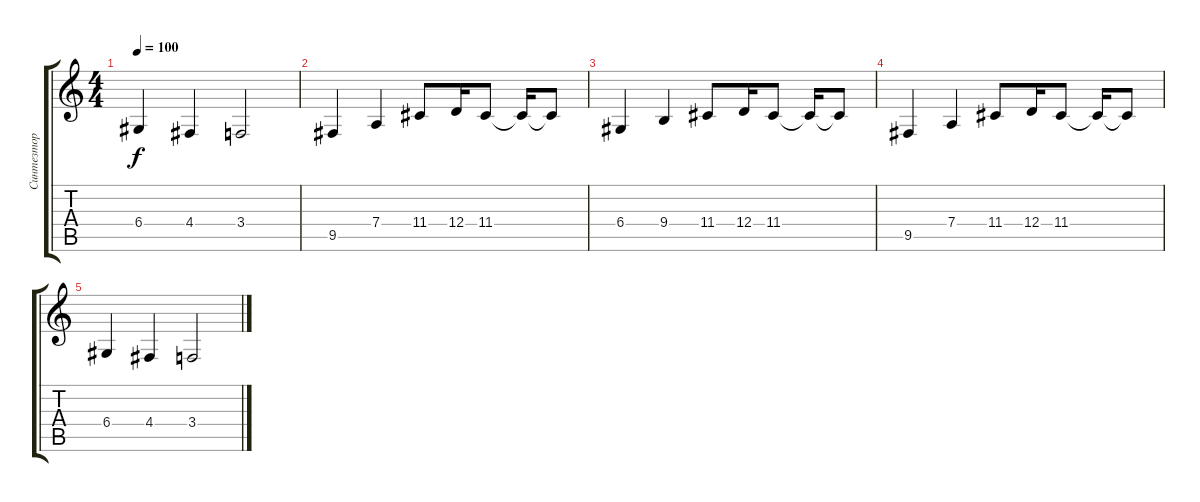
\track ("Синтезтор" "Синтезтор") {instrument electricgrandpiano}
\staff {score tabs}
\tuning (E4 B3 G3 D3 A2 E2) {hide}
\ts (4 4)
\tempo 100
\clef g2
\ks c
6.4.4{dy f} 4.4.4 3.4.2 |
9.5.4 7.4.4 11.4.8 12.4.16 11.4.8 11.4{t}.16 11.4{t}.8 |
6.4.4 9.4.4 11.4.8 12.4.16 11.4.8 11.4{t}.16 11.4{t}.8 |
9.5.4 7.4.4 11.4.8 12.4.16 11.4.8 11.4{t}.16 11.4{t}.8 |
6.4.4 4.4.4 3.4.2
